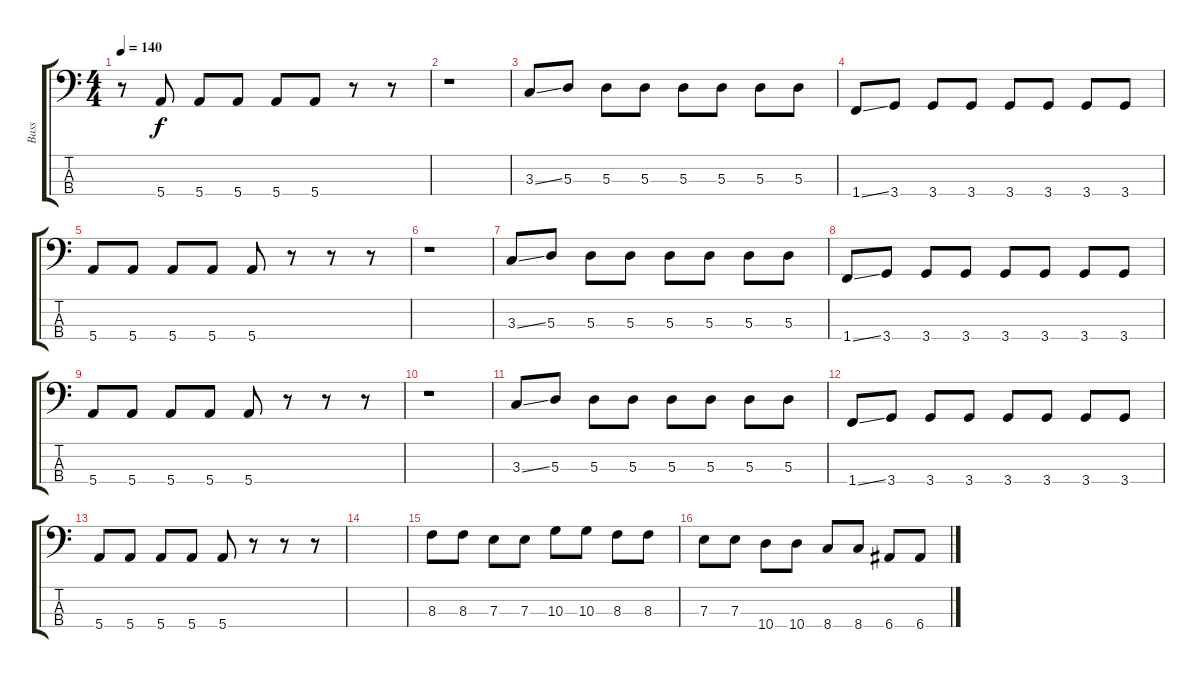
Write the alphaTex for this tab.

\track ("Bass" "Bass") {instrument electricbasspick}
\staff {score tabs}
\tuning (G2 D2 A1 E1) {hide}
\ts (4 4)
\tempo 140
\clef f4
\ks c
r.8{dy f} 5.4.8 5.4.8 5.4.8 5.4.8 5.4.8 r.8 r.8 |
r.1 |
3.3{ss}.8 5.3.8 5.3.8 5.3.8 5.3.8 5.3.8 5.3.8 5.3.8 |
1.4{ss}.8 3.4.8 3.4.8 3.4.8 3.4.8 3.4.8 3.4.8 3.4.8 |
5.4.8 5.4.8 5.4.8 5.4.8 5.4.8 r.8 r.8 r.8 |
r.1 |
3.3{ss}.8 5.3.8 5.3.8 5.3.8 5.3.8 5.3.8 5.3.8 5.3.8 |
1.4{ss}.8 3.4.8 3.4.8 3.4.8 3.4.8 3.4.8 3.4.8 3.4.8 |
5.4.8 5.4.8 5.4.8 5.4.8 5.4.8 r.8 r.8 r.8 |
r.1 |
3.3{ss}.8 5.3.8 5.3.8 5.3.8 5.3.8 5.3.8 5.3.8 5.3.8 |
1.4{ss}.8 3.4.8 3.4.8 3.4.8 3.4.8 3.4.8 3.4.8 3.4.8 |
5.4.8 5.4.8 5.4.8 5.4.8 5.4.8 r.8 r.8 r.8 |
|
8.3.8 8.3.8 7.3.8 7.3.8 10.3.8 10.3.8 8.3.8 8.3.8 |
7.3.8 7.3.8 10.4.8 10.4.8 8.4.8 8.4.8 6.4.8 6.4.8
